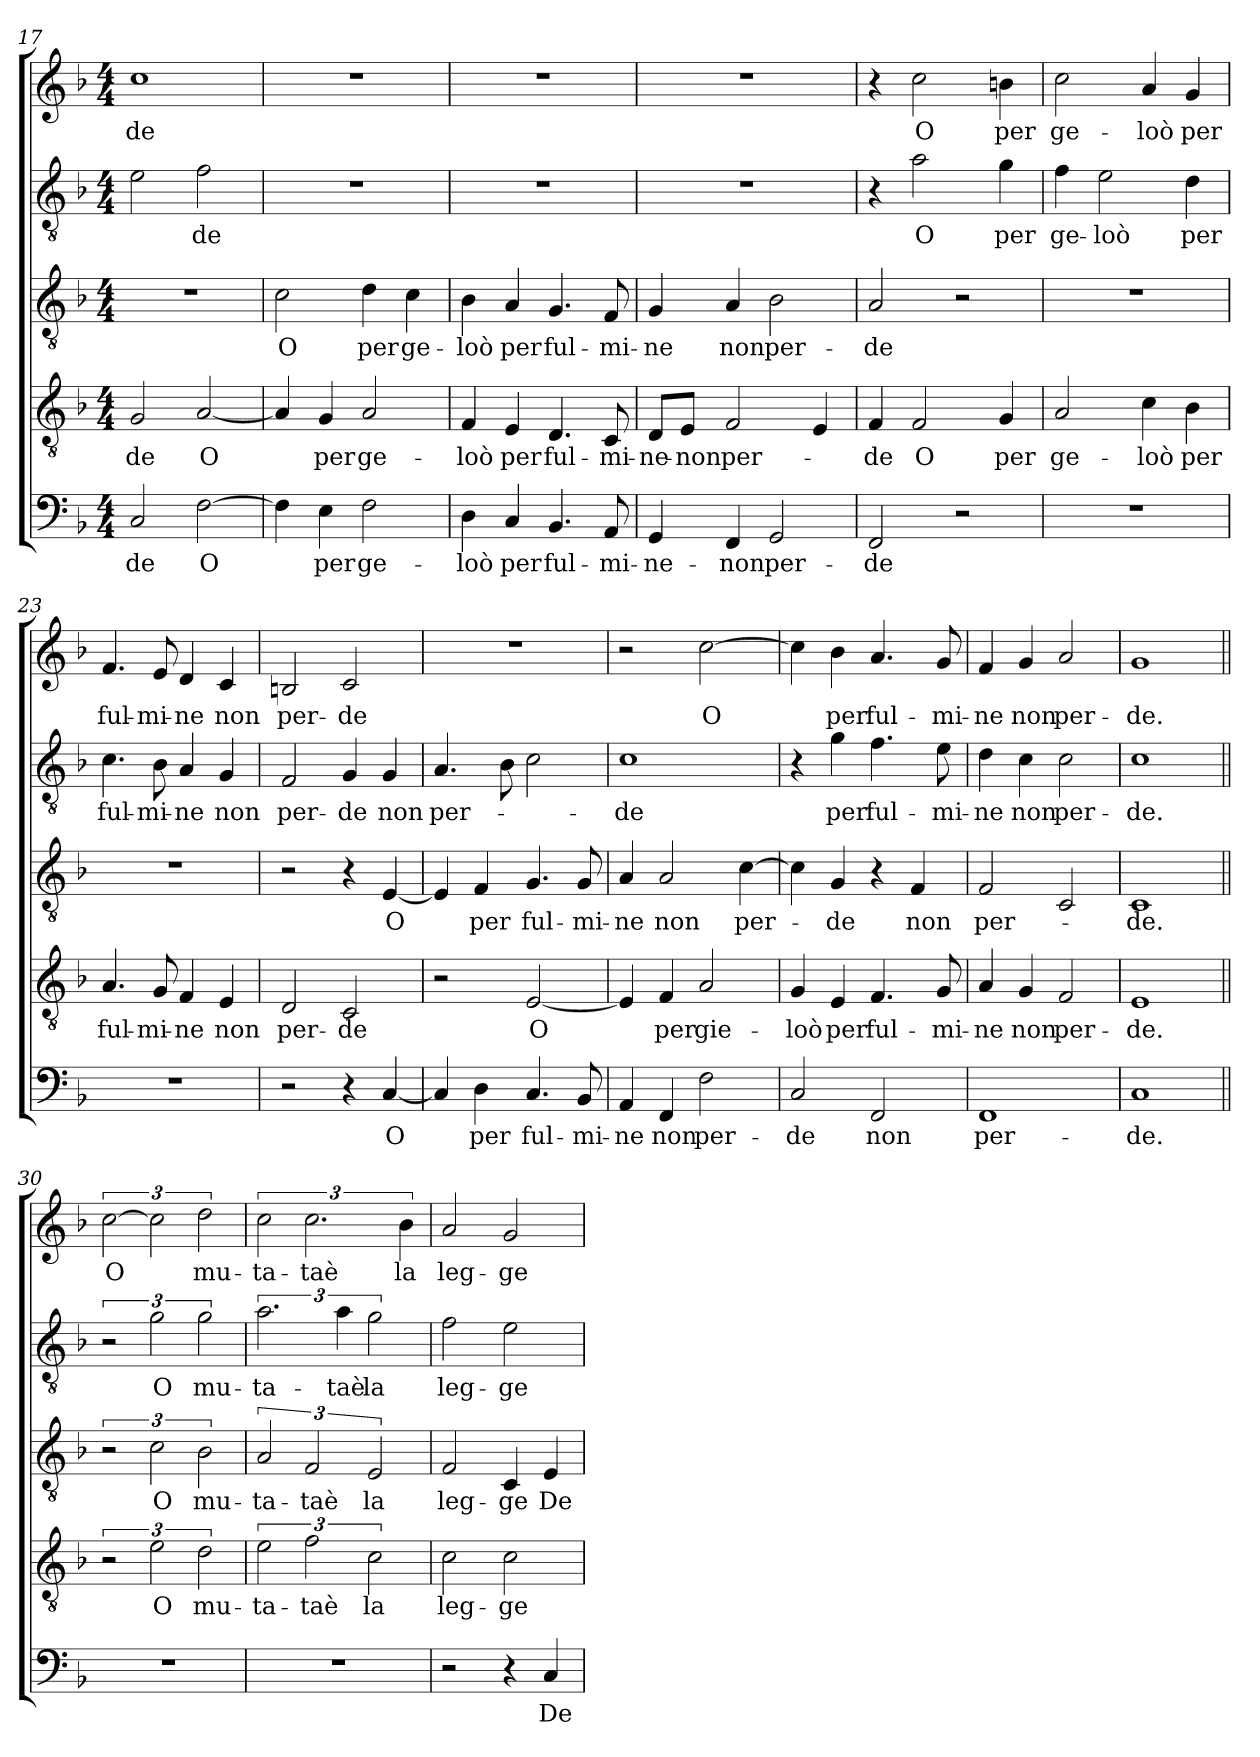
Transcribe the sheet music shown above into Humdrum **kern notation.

**kern	**text	**kern	**text	**kern	**text	**kern	**text	**kern	**text
*part5	*part5	*part4	*part4	*part3	*part3	*part2	*part2	*part1	*part1
*staff5	*staff5	*staff4	*staff4	*staff3	*staff3	*staff2	*staff2	*staff1	*staff1
*clefF4	*	*clefGv2	*	*clefGv2	*	*clefGv2	*	*clefG2	*
*k[b-]	*	*k[b-]	*	*k[b-]	*	*k[b-]	*	*k[b-]	*
*M4/4	*	*M4/4	*	*M4/4	*	*M4/4	*	*M4/4	*
=17	=17	=17	=17	=17	=17	=17	=17	=17	=17
2C/	de	2G/	de	1r	.	2e\	.	1cc\	de
[2F\	O	[2A/	O	.	.	2f\	de	.	.
=18	=18	=18	=18	=18	=18	=18	=18	=18	=18
4F\]	.	4A/]	.	2c\	O	1r	.	1r	.
4E\	per	4G/	per	.	.	.	.	.	.
2F\	ge-	2A/	ge-	4d\	per	.	.	.	.
.	.	.	.	4c\	ge-	.	.	.	.
=19	=19	=19	=19	=19	=19	=19	=19	=19	=19
4D\	loò	4F/	loò	4B-\	loò	1r	.	1r	.
4C/	per	4E/	per	4A/	per	.	.	.	.
4.BB-/	ful-	4.D/	ful-	4.G/	ful-	.	.	.	.
8AA/	mi-	8C/	mi-	8F/	mi-	.	.	.	.
=20	=20	=20	=20	=20	=20	=20	=20	=20	=20
4GG/	ne-	8D/L	ne-	4G/	ne	1r	.	1r	.
.	.	8E/J	non	.	.	.	.	.	.
4FF/	non	2F/	per-	4A/	non	.	.	.	.
2GG/	per-	.	.	2B-\	per-	.	.	.	.
.	.	4E/	.	.	.	.	.	.	.
=21	=21	=21	=21	=21	=21	=21	=21	=21	=21
2FF/	de	4F/	de	2A/	de	4r	.	4r	.
.	.	2F/	O	.	.	2a\	O	2cc\	O
2r	.	.	.	2r	.	.	.	.	.
.	.	4G/	per	.	.	4g\	per	4bn\	per
=22	=22	=22	=22	=22	=22	=22	=22	=22	=22
1r	.	2A/	ge-	1r	.	4f\	ge-	2cc\	ge-
.	.	.	.	.	.	2e\	loò	.	.
.	.	4c\	loò	.	.	.	.	4a/	loò
.	.	4B-\	per	.	.	4d\	per	4g/	per
=23	=23	=23	=23	=23	=23	=23	=23	=23	=23
1r	.	4.A/	ful-	1r	.	4.c\	ful-	4.f/	ful-
.	.	8G/	mi-	.	.	8B-\	mi-	8e/	mi-
.	.	4F/	ne	.	.	4A/	ne	4d/	ne
.	.	4E/	non	.	.	4G/	non	4c/	non
=24	=24	=24	=24	=24	=24	=24	=24	=24	=24
2r	.	2D/	per-	2r	.	2F/	per-	2Bn/	per-
4r	.	2C/	de	4r	.	4G/	de	2c/	de
[4C/	O	.	.	[4E/	O	4G/	non	.	.
=25	=25	=25	=25	=25	=25	=25	=25	=25	=25
4C/]	.	2r	.	4E/]	.	4.A/	per-	1r	.
4D\	per	.	.	4F/	per	.	.	.	.
.	.	.	.	.	.	8B-\	.	.	.
4.C/	ful-	[2E/	O	4.G/	ful-	2c\	.	.	.
8BB-/	mi-	.	.	8G/	mi-	.	.	.	.
=26	=26	=26	=26	=26	=26	=26	=26	=26	=26
4AA/	ne	4E/]	.	4A/	ne	1c\	de	2r	.
4FF/	non	4F/	per	2A/	non	.	.	.	.
2F\	per-	2A/	gie-	.	.	.	.	[2cc\	O
.	.	.	.	[4c\	per-	.	.	.	.
=27	=27	=27	=27	=27	=27	=27	=27	=27	=27
2C/	de	4G/	loò	4c\]	.	4r	.	4cc\]	.
.	.	4E/	per	4G/	de	4g\	per	4b-\	per
2FF/	non	4.F/	ful-	4r	.	4.f\	ful-	4.a/	ful-
.	.	.	.	4F/	non	.	.	.	.
.	.	8G/	mi-	.	.	8e\	mi-	8g/	mi-
=28	=28	=28	=28	=28	=28	=28	=28	=28	=28
1FF/	per-	4A/	ne	2F/	per-	4d\	ne	4f/	ne
.	.	4G/	non	.	.	4c\	non	4g/	non
.	.	2F/	per-	2C/	.	2c\	per-	2a/	per-
=29	=29	=29	=29	=29	=29	=29	=29	=29	=29
1C/	de.	1E/	de.	1C/	de.	1c\	de.	1g/	de.
=30||	=30||	=30||	=30||	=30||	=30||	=30||	=30||	=30||	=30||
1r	.	3r	.	3r	.	3r	.	[3cc\	O
.	.	3e\	O	3c\	O	3g\	O	3cc\]	.
.	.	3d\	mu-	3B-\	mu-	3g\	mu-	3dd\	mu-
=31	=31	=31	=31	=31	=31	=31	=31	=31	=31
1r	.	3e\	ta-	3A/	ta-	3.a\	ta-	3cc\	ta-
.	.	3f\	taè	3F/	taè	.	.	3.cc\	taè
.	.	.	.	.	.	6a\	taè	.	.
.	.	3c\	la	3E/	la	3g\	la	.	.
.	.	.	.	.	.	.	.	6b-\	la
=32	=32	=32	=32	=32	=32	=32	=32	=32	=32
2r	.	2c\	leg-	2F/	leg-	2f\	leg-	2a/	leg-
4r	.	2c\	ge	4C/	ge	2e\	ge	2g/	ge
4C/	De	.	.	4E/	De	.	.	.	.
=	=	=	=	=	=	=	=	=	=
*-	*-	*-	*-	*-	*-	*-	*-	*-	*-
